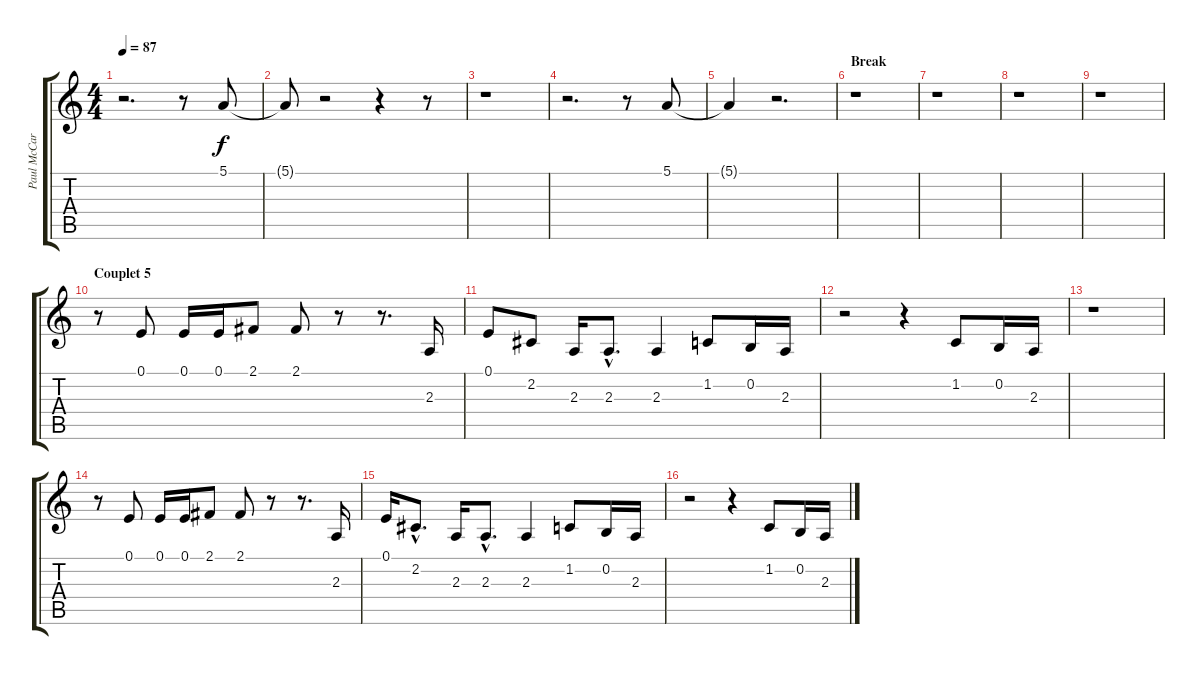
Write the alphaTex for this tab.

\track ("Paul McCartney" "Paul McCar") {instrument tenorsax}
\staff {score tabs}
\tuning (E4 B3 G3 D3 A2 E2) {hide}
\ts (4 4)
\tempo 87
\clef g2
\ks c
r.2{d dy f} r.8 5.1.8 |
5.1{t}.8 r.2 r.4 r.8 |
r.1 |
r.2{d} r.8 5.1.8 |
5.1{t}.4 r.2{d} |
\section ("" "Break")
r.1 |
r.1 |
r.1 |
r.1 |
\section ("" "Couplet 5")
r.8{volume 16} 0.1.8 0.1.16 0.1.16 2.1.8 2.1.8 r.8 r.8{d} 2.3.16 |
0.1.8 2.2.8 2.3.16 2.3{hac}.8{d} 2.3.4 1.2.8 0.2.16 2.3.16 |
r.2 r.4 1.2.8 0.2.16 2.3.16 |
r.1 |
r.8 0.1.8 0.1.16 0.1.16 2.1.8 2.1.8 r.8 r.8{d} 2.3.16 |
0.1.16 2.2{hac}.8{d} 2.3.16 2.3{hac}.8{d} 2.3.4 1.2.8 0.2.16 2.3.16 |
r.2 r.4 1.2.8 0.2.16 2.3.16
